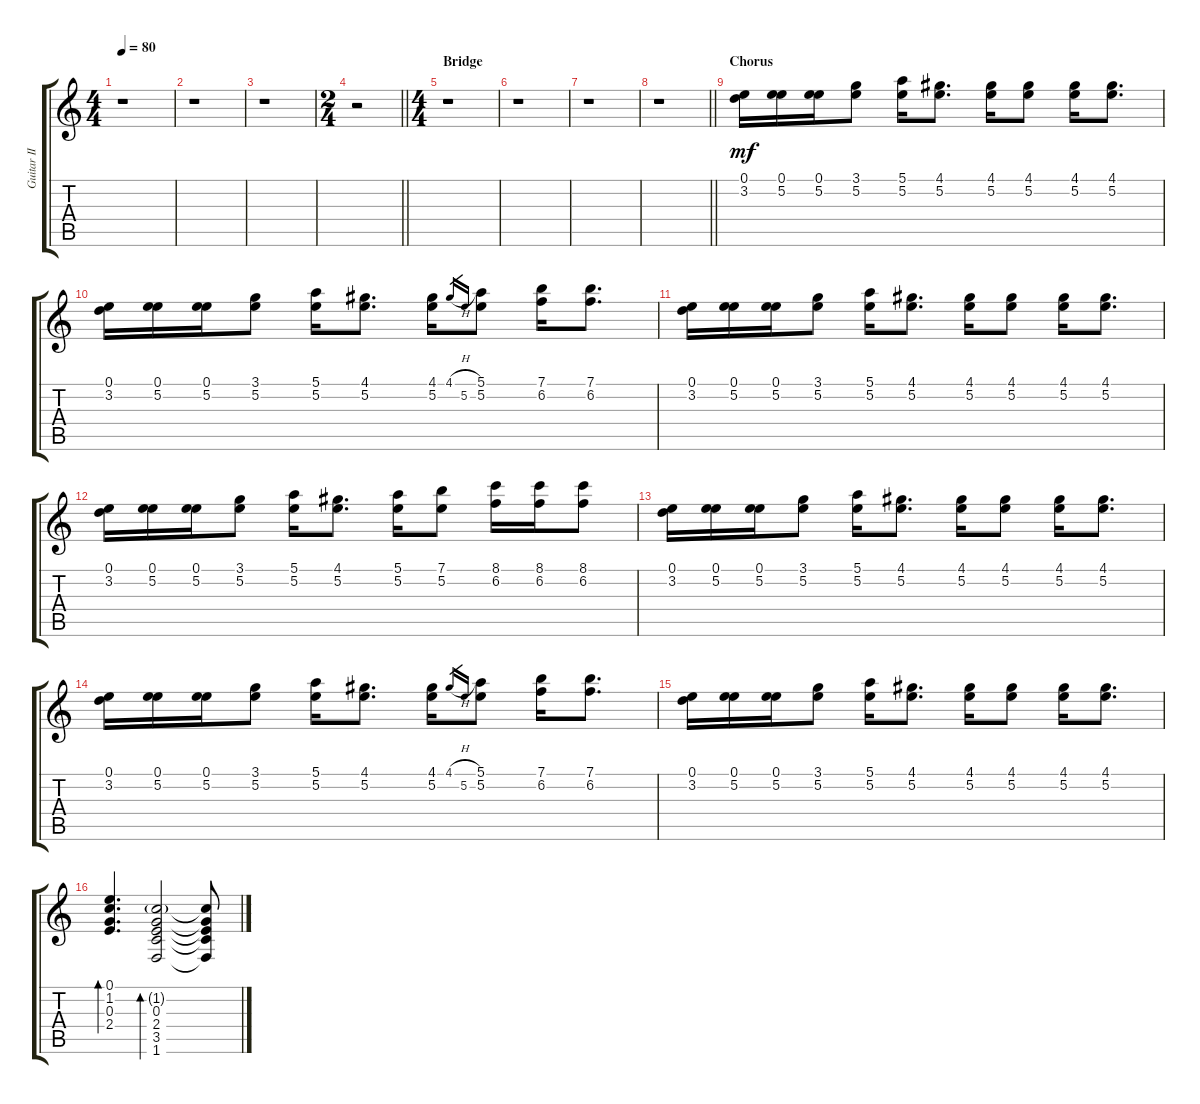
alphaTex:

\track ("Guitar II" "Guitar II") {instrument distortionguitar}
\staff {score tabs}
\tuning (E4 B3 G3 D3 A2 E2) {hide}
\ts (4 4)
\tempo 80
\clef g2
\ks c
r.1{dy f} |
r.1 |
r.1 |
\ts (2 4)
\barLineRight lightlight
r.2 |
\ts (4 4)
\section ("" "Bridge")
r.1 |
r.1 |
r.1 |
\barLineRight lightlight
r.1 |
\section ("" "Chorus")
(0.1 3.2).16{dy mf} (0.1 5.2).16 (0.1 5.2).16 (3.1 5.2).8 (5.1 5.2).16 (4.1 5.2).8{d} (4.1 5.2).16 (4.1 5.2).8 (4.1 5.2).16 (4.1 5.2).8{d} |
(0.1 3.2).16 (0.1 5.2).16 (0.1 5.2).16 (3.1 5.2).8 (5.1 5.2).16 (4.1 5.2).8{d} (4.1 5.2).16 4.1{h}.16{gr} 5.2.16{gr} (5.1 5.2).8 (7.1 6.2).16 (7.1 6.2).8{d} |
(0.1 3.2).16 (0.1 5.2).16 (0.1 5.2).16 (3.1 5.2).8 (5.1 5.2).16 (4.1 5.2).8{d} (4.1 5.2).16 (4.1 5.2).8 (4.1 5.2).16 (4.1 5.2).8{d} |
(0.1 3.2).16 (0.1 5.2).16 (0.1 5.2).16 (3.1 5.2).8 (5.1 5.2).16 (4.1 5.2).8{d} (5.1 5.2).16 (7.1 5.2).8 (8.1 6.2).16 (8.1 6.2).16 (8.1 6.2).8 |
(0.1 3.2).16 (0.1 5.2).16 (0.1 5.2).16 (3.1 5.2).8 (5.1 5.2).16 (4.1 5.2).8{d} (4.1 5.2).16 (4.1 5.2).8 (4.1 5.2).16 (4.1 5.2).8{d} |
(0.1 3.2).16 (0.1 5.2).16 (0.1 5.2).16 (3.1 5.2).8 (5.1 5.2).16 (4.1 5.2).8{d} (4.1 5.2).16 4.1{h}.16{gr} 5.2.16{gr} (5.1 5.2).8 (7.1 6.2).16 (7.1 6.2).8{d} |
(0.1 3.2).16 (0.1 5.2).16 (0.1 5.2).16 (3.1 5.2).8 (5.1 5.2).16 (4.1 5.2).8{d} (4.1 5.2).16 (4.1 5.2).8 (4.1 5.2).16 (4.1 5.2).8{d} |
(0.1 1.2 0.3 2.4).4{d bd 30} (1.2{g} 0.3 2.4 3.5 1.6).2{bd 30} (1.2{t} 0.3{t} 2.4{t} 3.5{t} 1.6{t}).8
